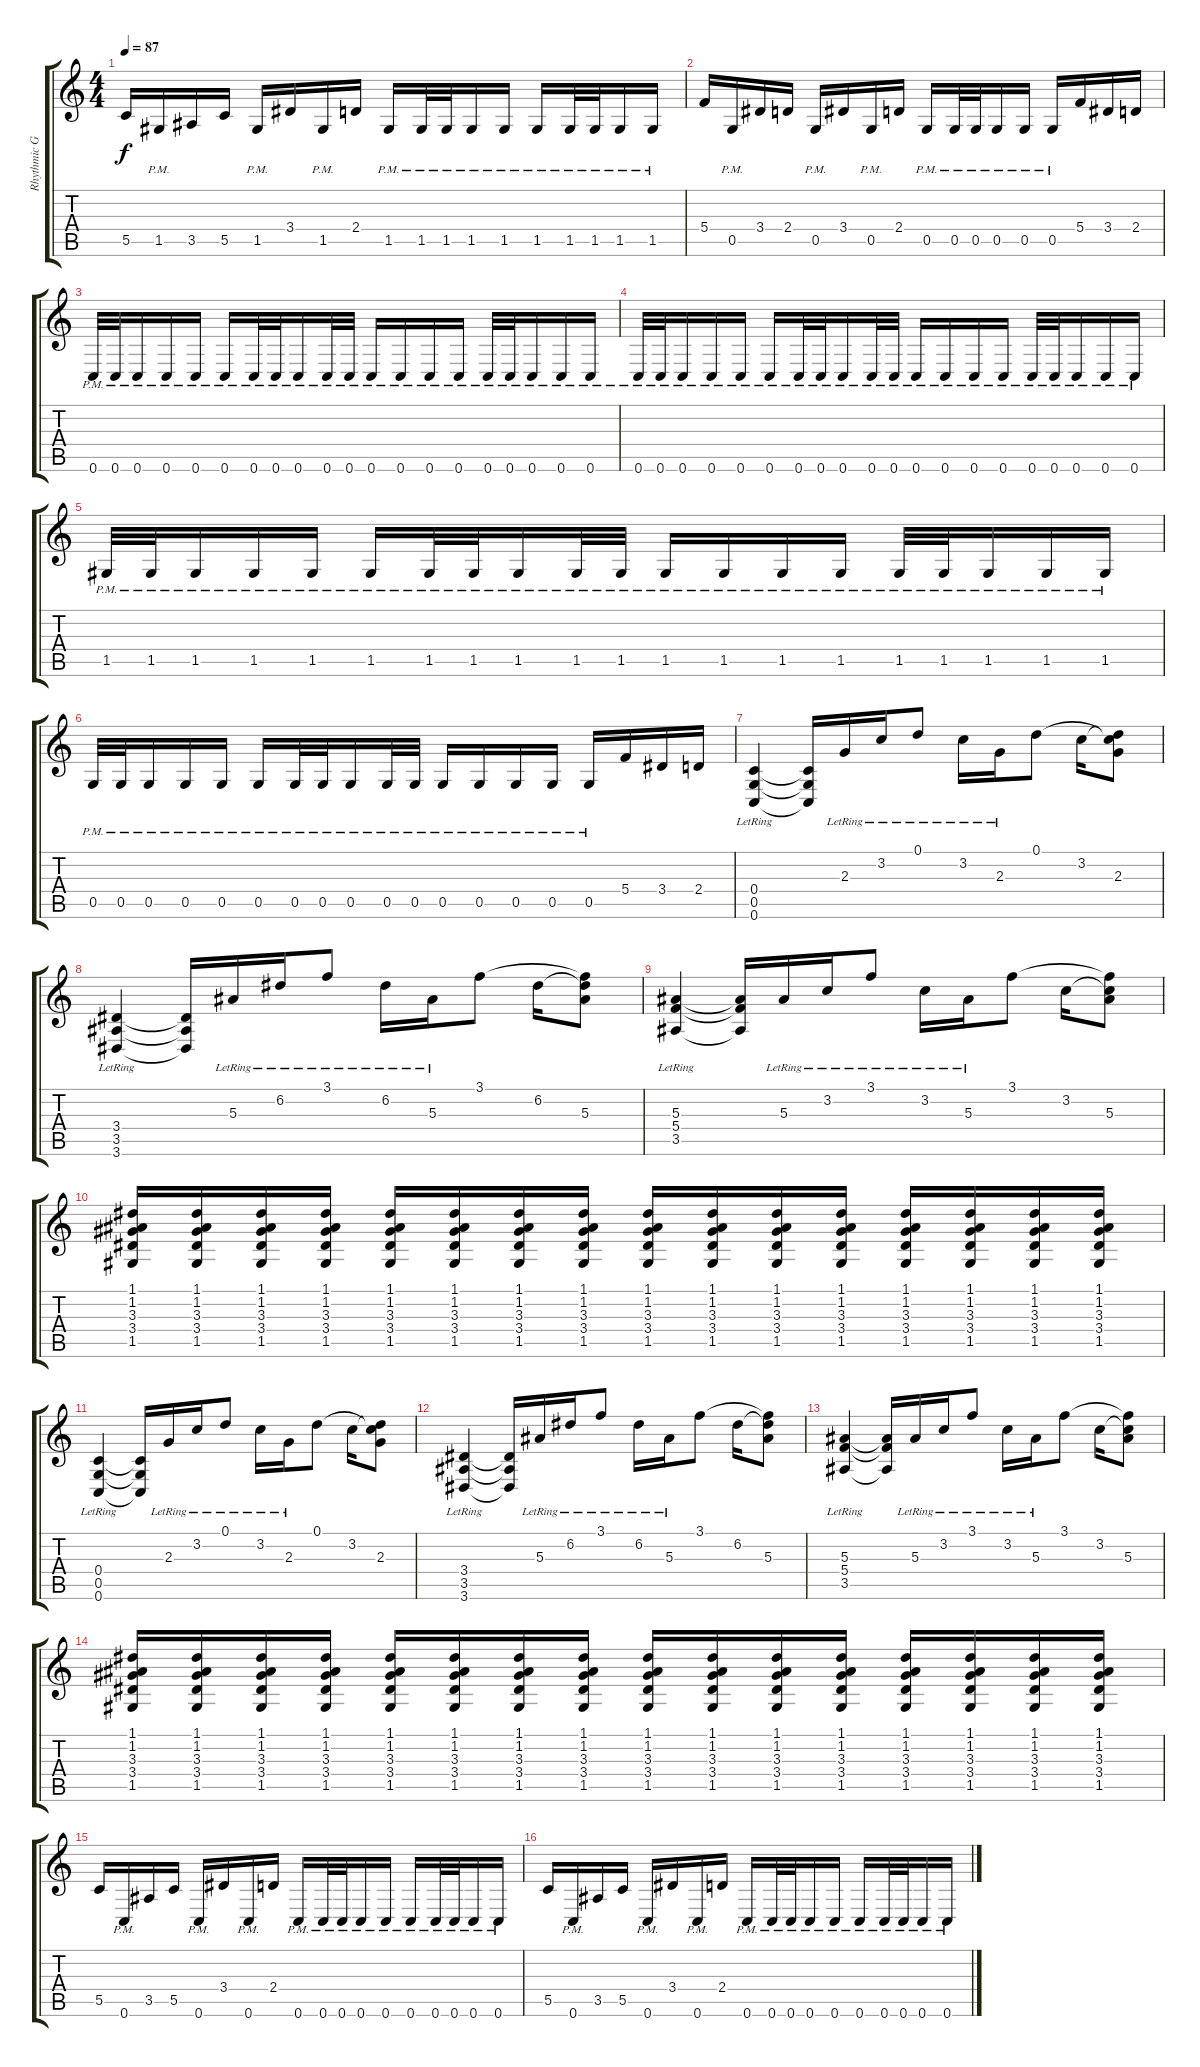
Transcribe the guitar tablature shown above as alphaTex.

\track ("Rhythmic Guitar" "Rhythmic G") {instrument distortionguitar}
\staff {score tabs}
\tuning (D4 A3 F3 C3 G2 C2) {hide}
\ts (4 4)
\tempo 87
\clef g2
\ks c
5.5.16{dy f} 1.5{pm}.16 3.5.16 5.5.16 1.5{pm}.16 3.4.16 1.5{pm}.16 2.4.16 1.5{pm}.16 1.5{pm}.32 1.5{pm}.32 1.5{pm}.16 1.5{pm}.16 1.5{pm}.16 1.5{pm}.32 1.5{pm}.32 1.5{pm}.16 1.5{pm}.16 |
5.4.16 0.5{pm}.16 3.4.16 2.4.16 0.5{pm}.16 3.4.16 0.5{pm}.16 2.4.16 0.5{pm}.16 0.5{pm}.32 0.5{pm}.32 0.5{pm}.16 0.5{pm}.16 0.5{pm}.16 5.4.16 3.4.16 2.4.16 |
0.6{pm}.32 0.6{pm}.32 0.6{pm}.16 0.6{pm}.16 0.6{pm}.16 0.6{pm}.16 0.6{pm}.32 0.6{pm}.32 0.6{pm}.16 0.6{pm}.32 0.6{pm}.32 0.6{pm}.16 0.6{pm}.16 0.6{pm}.16 0.6{pm}.16 0.6{pm}.32 0.6{pm}.32 0.6{pm}.16 0.6{pm}.16 0.6{pm}.16 |
0.6{pm}.32 0.6{pm}.32 0.6{pm}.16 0.6{pm}.16 0.6{pm}.16 0.6{pm}.16 0.6{pm}.32 0.6{pm}.32 0.6{pm}.16 0.6{pm}.32 0.6{pm}.32 0.6{pm}.16 0.6{pm}.16 0.6{pm}.16 0.6{pm}.16 0.6{pm}.32 0.6{pm}.32 0.6{pm}.16 0.6{pm}.16 0.6{pm}.16 |
1.5{pm}.32 1.5{pm}.32 1.5{pm}.16 1.5{pm}.16 1.5{pm}.16 1.5{pm}.16 1.5{pm}.32 1.5{pm}.32 1.5{pm}.16 1.5{pm}.32 1.5{pm}.32 1.5{pm}.16 1.5{pm}.16 1.5{pm}.16 1.5{pm}.16 1.5{pm}.32 1.5{pm}.32 1.5{pm}.16 1.5{pm}.16 1.5{pm}.16 |
0.5{pm}.32 0.5{pm}.32 0.5{pm}.16 0.5{pm}.16 0.5{pm}.16 0.5{pm}.16 0.5{pm}.32 0.5{pm}.32 0.5{pm}.16 0.5{pm}.32 0.5{pm}.32 0.5{pm}.16 0.5{pm}.16 0.5{pm}.16 0.5{pm}.16 0.5{pm}.16 5.4.16 3.4.16 2.4.16 |
(0.4{lr} 0.5{lr} 0.6{lr}).4 (0.4{t} 0.5{t} 0.6{t}).16 2.3{lr}.16 3.2{lr}.16 0.1{lr}.8 3.2{lr}.16 2.3{lr}.16 0.1.8 3.2.16 (0.1{t} 3.2{t} 2.3).8 |
(3.4{lr} 3.5{lr} 3.6{lr}).4 (3.4{t} 3.5{t} 3.6{t}).16 5.3{lr}.16 6.2{lr}.16 3.1{lr}.8 6.2{lr}.16 5.3{lr}.16 3.1.8 6.2.16 (3.1{t} 6.2{t} 5.3).8 |
(5.3 5.4{lr} 3.5{lr}).4 (5.3{t} 5.4{t} 3.5{t}).16 5.3{lr}.16 3.2{lr}.16 3.1{lr}.8 3.2{lr}.16 5.3{lr}.16 3.1.8 3.2.16 (3.1{t} 3.2{t} 5.3).8 |
(1.1 1.2 3.3 3.4 1.5).16 (1.1 1.2 3.3 3.4 1.5).16 (1.1 1.2 3.3 3.4 1.5).16 (1.1 1.2 3.3 3.4 1.5).16 (1.1 1.2 3.3 3.4 1.5).16 (1.1 1.2 3.3 3.4 1.5).16 (1.1 1.2 3.3 3.4 1.5).16 (1.1 1.2 3.3 3.4 1.5).16 (1.1 1.2 3.3 3.4 1.5).16 (1.1 1.2 3.3 3.4 1.5).16 (1.1 1.2 3.3 3.4 1.5).16 (1.1 1.2 3.3 3.4 1.5).16 (1.1 1.2 3.3 3.4 1.5).16 (1.1 1.2 3.3 3.4 1.5).16 (1.1 1.2 3.3 3.4 1.5).16 (1.1 1.2 3.3 3.4 1.5).16 |
(0.4{lr} 0.5{lr} 0.6{lr}).4 (0.4{t} 0.5{t} 0.6{t}).16 2.3{lr}.16 3.2{lr}.16 0.1{lr}.8 3.2{lr}.16 2.3{lr}.16 0.1.8 3.2.16 (0.1{t} 3.2{t} 2.3).8 |
(3.4{lr} 3.5{lr} 3.6{lr}).4 (3.4{t} 3.5{t} 3.6{t}).16 5.3{lr}.16 6.2{lr}.16 3.1{lr}.8 6.2{lr}.16 5.3{lr}.16 3.1.8 6.2.16 (3.1{t} 6.2{t} 5.3).8 |
(5.3 5.4{lr} 3.5{lr}).4 (5.3{t} 5.4{t} 3.5{t}).16 5.3{lr}.16 3.2{lr}.16 3.1{lr}.8 3.2{lr}.16 5.3{lr}.16 3.1.8 3.2.16 (3.1{t} 3.2{t} 5.3).8 |
(1.1 1.2 3.3 3.4 1.5).16 (1.1 1.2 3.3 3.4 1.5).16 (1.1 1.2 3.3 3.4 1.5).16 (1.1 1.2 3.3 3.4 1.5).16 (1.1 1.2 3.3 3.4 1.5).16 (1.1 1.2 3.3 3.4 1.5).16 (1.1 1.2 3.3 3.4 1.5).16 (1.1 1.2 3.3 3.4 1.5).16 (1.1 1.2 3.3 3.4 1.5).16 (1.1 1.2 3.3 3.4 1.5).16 (1.1 1.2 3.3 3.4 1.5).16 (1.1 1.2 3.3 3.4 1.5).16 (1.1 1.2 3.3 3.4 1.5).16 (1.1 1.2 3.3 3.4 1.5).16 (1.1 1.2 3.3 3.4 1.5).16 (1.1 1.2 3.3 3.4 1.5).16 |
5.5.16 0.6{pm}.16 3.5.16 5.5.16 0.6{pm}.16 3.4.16 0.6{pm}.16 2.4.16 0.6{pm}.16 0.6{pm}.32 0.6{pm}.32 0.6{pm}.16 0.6{pm}.16 0.6{pm}.16 0.6{pm}.32 0.6{pm}.32 0.6{pm}.16 0.6{pm}.16 |
5.5.16 0.6{pm}.16 3.5.16 5.5.16 0.6{pm}.16 3.4.16 0.6{pm}.16 2.4.16 0.6{pm}.16 0.6{pm}.32 0.6{pm}.32 0.6{pm}.16 0.6{pm}.16 0.6{pm}.16 0.6{pm}.32 0.6{pm}.32 0.6{pm}.16 0.6{pm}.16
